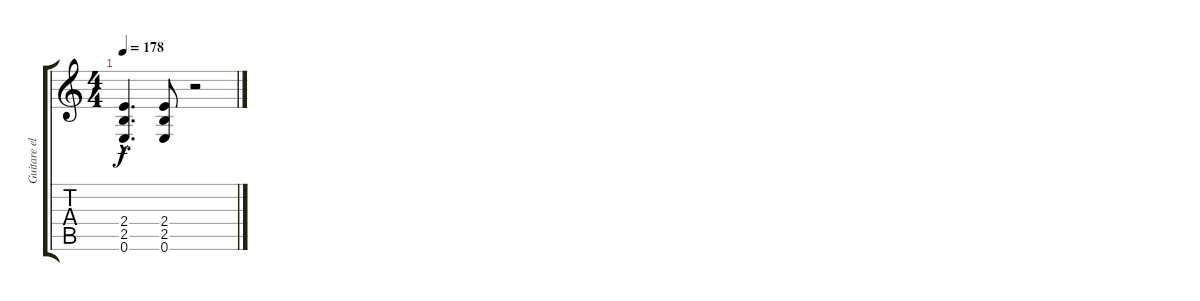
\track ("Guitare electrique easy" "Guitare el") {instrument acousticguitarsteel}
\staff {score tabs}
\tuning (E4 B3 G3 D3 A2 E2) {hide}
\ts (4 4)
\tempo 178
\clef g2
\ks c
(2.4{hac} 2.5{hac} 0.6{hac}).4{d dy f} (2.4 2.5 0.6).8 r.2
